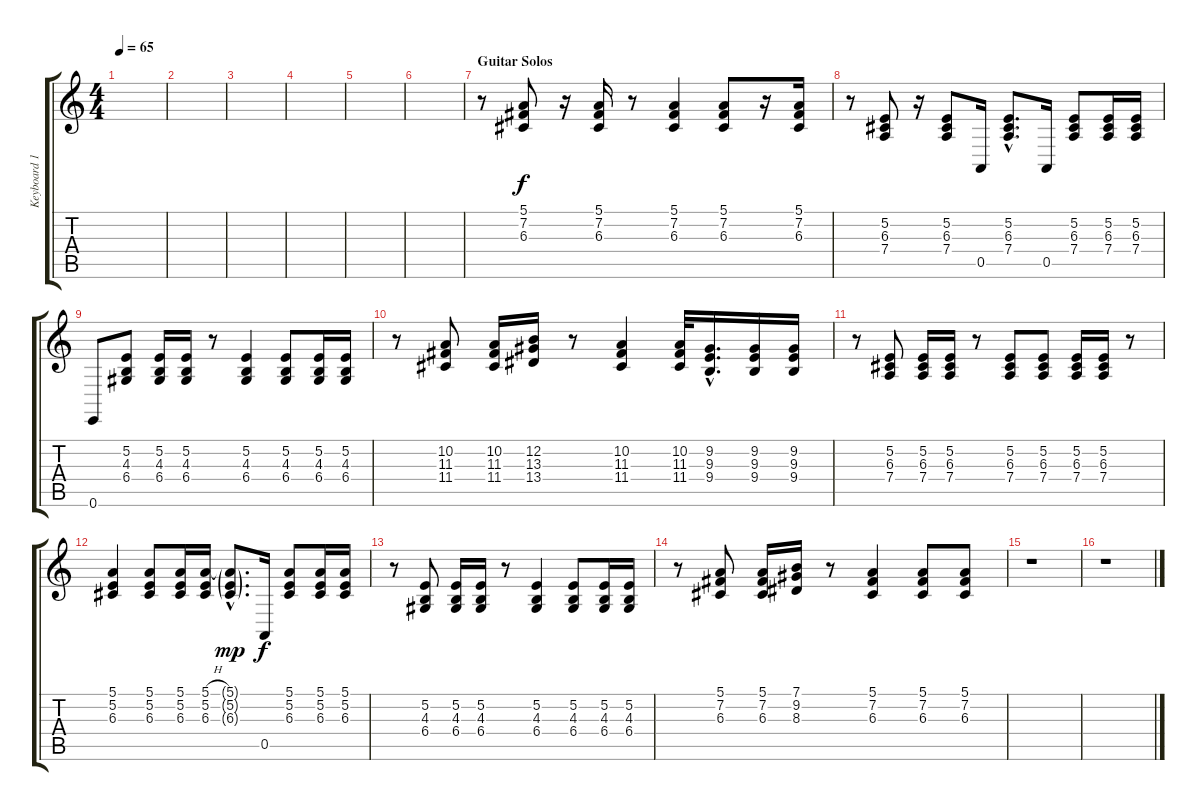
\track ("Keyboard 1 (Rick) / Clocks L-1" "Keyboard 1") {instrument electricgrandpiano}
\staff {score tabs}
\tuning (E4 B3 G3 D3 A2 E2) {hide}
\ts (4 4)
\tempo 65
\clef g2
\ks c
|
|
|
|
|
|
\section ("" "Guitar Solos")
r.8 (5.1 7.2 6.3).8 r.16 (5.1 7.2 6.3).16 r.8 (5.1 7.2 6.3).4 (5.1 7.2 6.3).8 r.16 (5.1 7.2 6.3).16 |
r.8 (5.2 6.3 7.4).8 r.16 (5.2 6.3 7.4).8 0.5.16 (5.2{hac} 6.3{hac} 7.4{hac}).8{d} 0.5.16 (5.2 6.3 7.4).8 (5.2 6.3 7.4).16 (5.2 6.3 7.4).16 |
0.6.8 (5.2 4.3 6.4).8 (5.2 4.3 6.4).16 (5.2 4.3 6.4).16 r.8 (5.2 4.3 6.4).4 (5.2 4.3 6.4).8 (5.2 4.3 6.4).16 (5.2 4.3 6.4).16 |
r.8 (10.2 11.3 11.4).8 (10.2 11.3 11.4).16 (12.2 13.3 13.4).16 r.8 (10.2 11.3 11.4).4 (10.2 11.3 11.4).32 (9.2{hac} 9.3{hac} 9.4{hac}).16{d} (9.2 9.3 9.4).16 (9.2 9.3 9.4).16 |
r.8 (5.2 6.3 7.4).8 (5.2 6.3 7.4).16 (5.2 6.3 7.4).16 r.8 (5.2 6.3 7.4).8 (5.2 6.3 7.4).8 (5.2 6.3 7.4).16 (5.2 6.3 7.4).16 r.8 |
(5.1 5.2 6.3).4 (5.1 5.2 6.3).8 (5.1 5.2 6.3).16 (5.1{h} 5.2 6.3).16 (5.1{g hac} 5.2{g hac} 6.3{g hac}).8{d dy mp} 0.5.16{dy f} (5.1 5.2 6.3).8 (5.1 5.2 6.3).16 (5.1 5.2 6.3).16 |
r.8 (5.2 4.3 6.4).8 (5.2 4.3 6.4).16 (5.2 4.3 6.4).16 r.8 (5.2 4.3 6.4).4 (5.2 4.3 6.4).8 (5.2 4.3 6.4).16 (5.2 4.3 6.4).16 |
r.8 (5.1 7.2 6.3).8 (5.1 7.2 6.3).16 (7.1 9.2 8.3).16 r.8 (5.1 7.2 6.3).4 (5.1 7.2 6.3).8 (5.1 7.2 6.3).8 |
r.1 |
r.1
